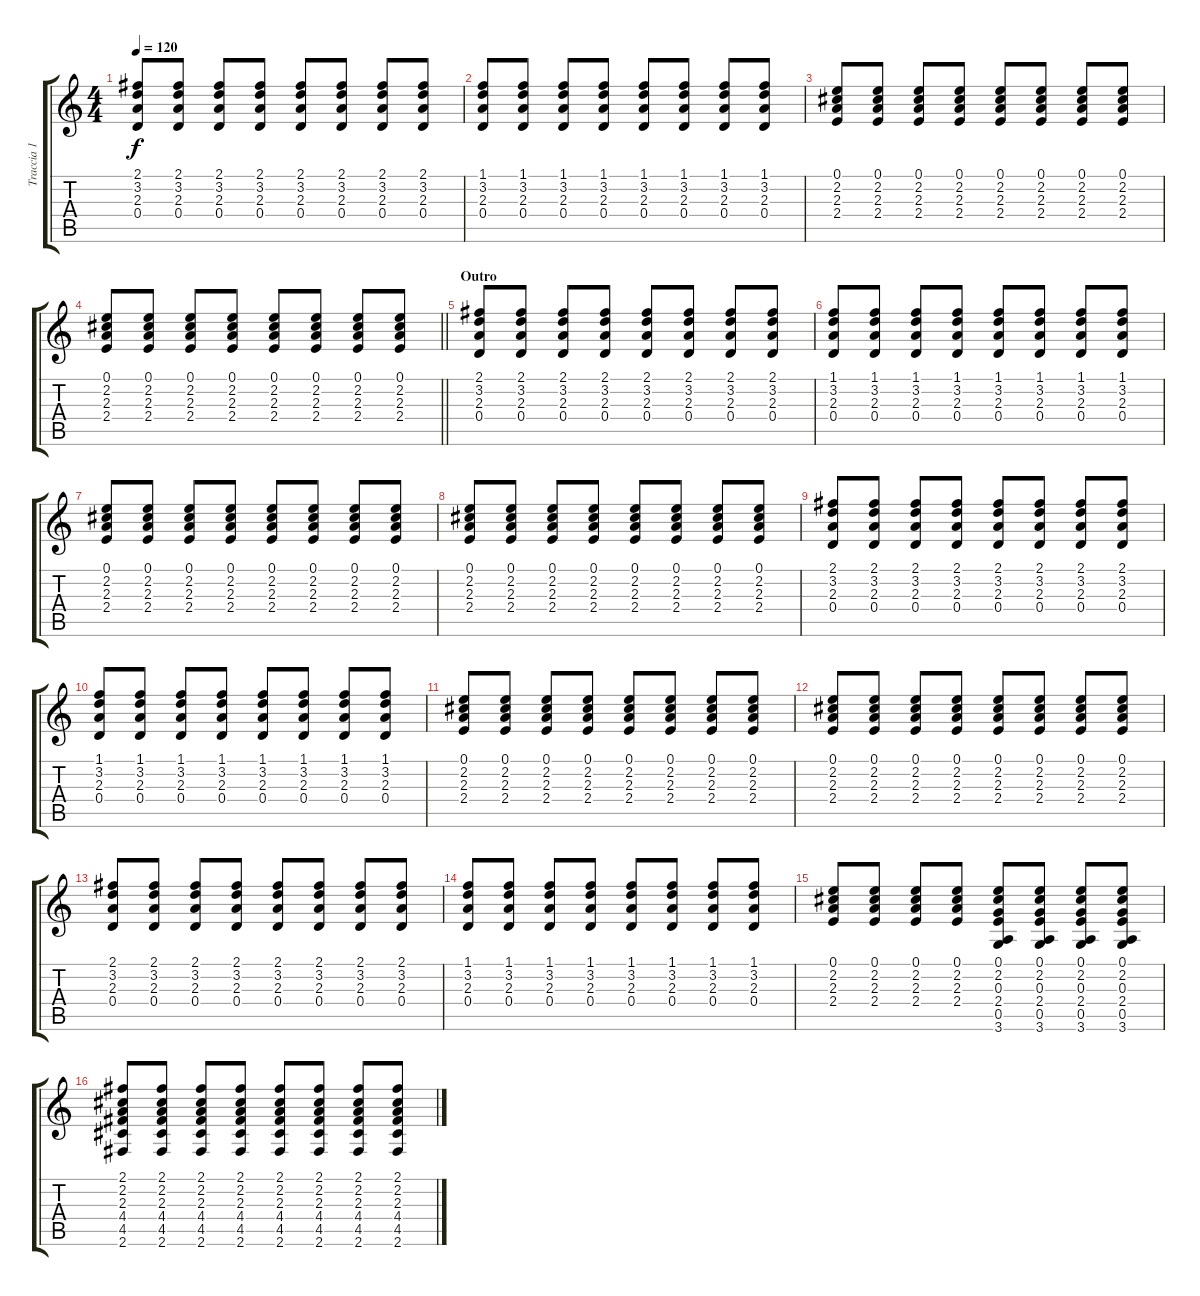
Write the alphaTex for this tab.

\track ("Traccia 1" "Traccia 1") {instrument electricguitarclean}
\staff {score tabs}
\tuning (E4 B3 G3 D3 A2 E2) {hide}
\ts (4 4)
\tempo 120
\clef g2
\ks c
(2.1 3.2 2.3 0.4).8{dy f} (2.1 3.2 2.3 0.4).8 (2.1 3.2 2.3 0.4).8 (2.1 3.2 2.3 0.4).8 (2.1 3.2 2.3 0.4).8 (2.1 3.2 2.3 0.4).8 (2.1 3.2 2.3 0.4).8 (2.1 3.2 2.3 0.4).8 |
(1.1 3.2 2.3 0.4).8 (1.1 3.2 2.3 0.4).8 (1.1 3.2 2.3 0.4).8 (1.1 3.2 2.3 0.4).8 (1.1 3.2 2.3 0.4).8 (1.1 3.2 2.3 0.4).8 (1.1 3.2 2.3 0.4).8 (1.1 3.2 2.3 0.4).8 |
(0.1 2.2 2.3 2.4).8 (0.1 2.2 2.3 2.4).8 (0.1 2.2 2.3 2.4).8 (0.1 2.2 2.3 2.4).8 (0.1 2.2 2.3 2.4).8 (0.1 2.2 2.3 2.4).8 (0.1 2.2 2.3 2.4).8 (0.1 2.2 2.3 2.4).8 |
\barLineRight lightlight
(0.1 2.2 2.3 2.4).8 (0.1 2.2 2.3 2.4).8 (0.1 2.2 2.3 2.4).8 (0.1 2.2 2.3 2.4).8 (0.1 2.2 2.3 2.4).8 (0.1 2.2 2.3 2.4).8 (0.1 2.2 2.3 2.4).8 (0.1 2.2 2.3 2.4).8 |
\section ("" "Outro")
(2.1 3.2 2.3 0.4).8 (2.1 3.2 2.3 0.4).8 (2.1 3.2 2.3 0.4).8 (2.1 3.2 2.3 0.4).8 (2.1 3.2 2.3 0.4).8 (2.1 3.2 2.3 0.4).8 (2.1 3.2 2.3 0.4).8 (2.1 3.2 2.3 0.4).8 |
(1.1 3.2 2.3 0.4).8 (1.1 3.2 2.3 0.4).8 (1.1 3.2 2.3 0.4).8 (1.1 3.2 2.3 0.4).8 (1.1 3.2 2.3 0.4).8 (1.1 3.2 2.3 0.4).8 (1.1 3.2 2.3 0.4).8 (1.1 3.2 2.3 0.4).8 |
(0.1 2.2 2.3 2.4).8 (0.1 2.2 2.3 2.4).8 (0.1 2.2 2.3 2.4).8 (0.1 2.2 2.3 2.4).8 (0.1 2.2 2.3 2.4).8 (0.1 2.2 2.3 2.4).8 (0.1 2.2 2.3 2.4).8 (0.1 2.2 2.3 2.4).8 |
(0.1 2.2 2.3 2.4).8 (0.1 2.2 2.3 2.4).8 (0.1 2.2 2.3 2.4).8 (0.1 2.2 2.3 2.4).8 (0.1 2.2 2.3 2.4).8 (0.1 2.2 2.3 2.4).8 (0.1 2.2 2.3 2.4).8 (0.1 2.2 2.3 2.4).8 |
(2.1 3.2 2.3 0.4).8 (2.1 3.2 2.3 0.4).8 (2.1 3.2 2.3 0.4).8 (2.1 3.2 2.3 0.4).8 (2.1 3.2 2.3 0.4).8 (2.1 3.2 2.3 0.4).8 (2.1 3.2 2.3 0.4).8 (2.1 3.2 2.3 0.4).8 |
(1.1 3.2 2.3 0.4).8 (1.1 3.2 2.3 0.4).8 (1.1 3.2 2.3 0.4).8 (1.1 3.2 2.3 0.4).8 (1.1 3.2 2.3 0.4).8 (1.1 3.2 2.3 0.4).8 (1.1 3.2 2.3 0.4).8 (1.1 3.2 2.3 0.4).8 |
(0.1 2.2 2.3 2.4).8 (0.1 2.2 2.3 2.4).8 (0.1 2.2 2.3 2.4).8 (0.1 2.2 2.3 2.4).8 (0.1 2.2 2.3 2.4).8 (0.1 2.2 2.3 2.4).8 (0.1 2.2 2.3 2.4).8 (0.1 2.2 2.3 2.4).8 |
(0.1 2.2 2.3 2.4).8 (0.1 2.2 2.3 2.4).8 (0.1 2.2 2.3 2.4).8 (0.1 2.2 2.3 2.4).8 (0.1 2.2 2.3 2.4).8 (0.1 2.2 2.3 2.4).8 (0.1 2.2 2.3 2.4).8 (0.1 2.2 2.3 2.4).8 |
(2.1 3.2 2.3 0.4).8 (2.1 3.2 2.3 0.4).8 (2.1 3.2 2.3 0.4).8 (2.1 3.2 2.3 0.4).8 (2.1 3.2 2.3 0.4).8 (2.1 3.2 2.3 0.4).8 (2.1 3.2 2.3 0.4).8 (2.1 3.2 2.3 0.4).8 |
(1.1 3.2 2.3 0.4).8 (1.1 3.2 2.3 0.4).8 (1.1 3.2 2.3 0.4).8 (1.1 3.2 2.3 0.4).8 (1.1 3.2 2.3 0.4).8 (1.1 3.2 2.3 0.4).8 (1.1 3.2 2.3 0.4).8 (1.1 3.2 2.3 0.4).8 |
(0.1 2.2 2.3 2.4).8 (0.1 2.2 2.3 2.4).8 (0.1 2.2 2.3 2.4).8 (0.1 2.2 2.3 2.4).8 (0.1 2.2 0.3 2.4 0.5 3.6).8 (0.1 2.2 0.3 2.4 0.5 3.6).8 (0.1 2.2 0.3 2.4 0.5 3.6).8 (0.1 2.2 0.3 2.4 0.5 3.6).8 |
(2.1 2.2 2.3 4.4 4.5 2.6).8 (2.1 2.2 2.3 4.4 4.5 2.6).8 (2.1 2.2 2.3 4.4 4.5 2.6).8 (2.1 2.2 2.3 4.4 4.5 2.6).8 (2.1 2.2 2.3 4.4 4.5 2.6).8 (2.1 2.2 2.3 4.4 4.5 2.6).8 (2.1 2.2 2.3 4.4 4.5 2.6).8 (2.1 2.2 2.3 4.4 4.5 2.6).8
